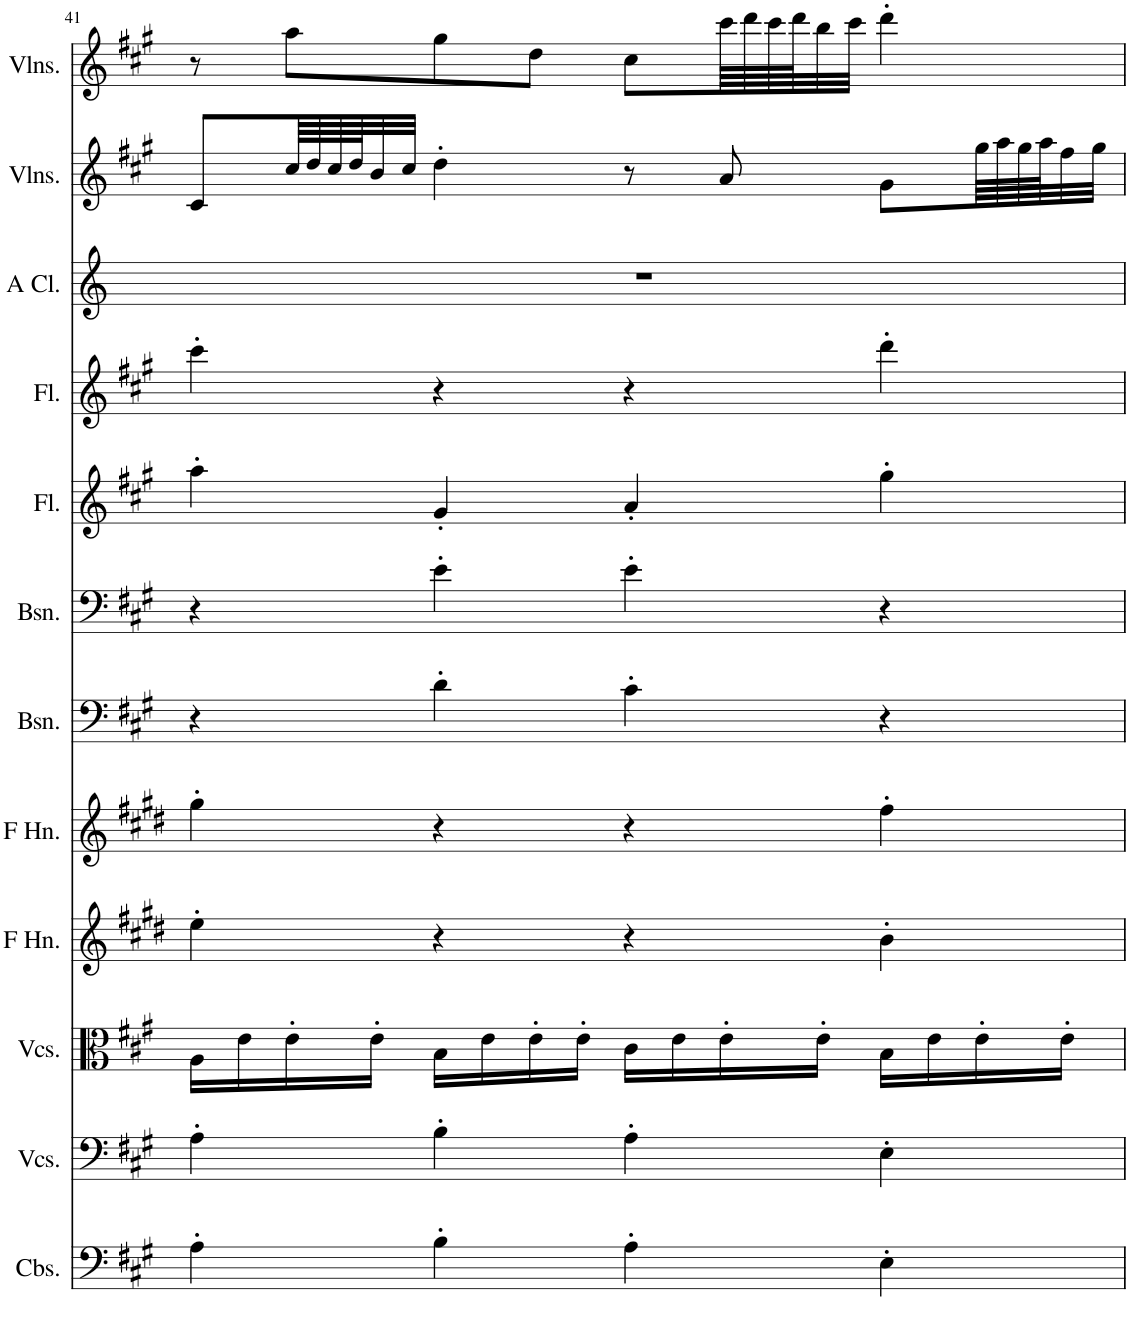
**kern	**kern	**kern	**kern	**kern	**kern	**kern	**kern	**kern	**kern	**kern	**kern
*part12	*part11	*part10	*part9	*part8	*part7	*part6	*part5	*part4	*part3	*part2	*part1
*staff12	*staff11	*staff10	*staff9	*staff8	*staff7	*staff6	*staff5	*staff4	*staff3	*staff2	*staff1
*I"Contrabasses, Contrabass	*I"Violoncellos, Cello	*I"Violoncellos, Viola	*I"Horn in F, A Horn 2	*I"Horn in F, A Horn 1	*I"Bassoon, Bassoon 2	*I"Bassoon, Bassoon 1	*I"Flute, Flute 2	*I"Flute, Flute 1	*I"A Clarinet, Solo A Clarinet	*I"Violins, Violin 2	*I"Violins, Violin 1
*I'Cbs.	*I'Vcs.	*I'Vcs.	*I'F Hn.	*I'F Hn.	*I'Bsn.	*I'Bsn.	*I'Fl.	*I'Fl.	*I'A Cl.	*I'Vlns.	*I'Vlns.
!!LO:PB:g=z
*clefF4	*clefF4	*clefC3	*clefG2	*clefG2	*clefF4	*clefF4	*clefG2	*clefG2	*clefG2	*clefG2	*clefG2
*Trd7c12	*	*	*Trd4c7	*Trd4c7	*	*	*	*	*Trd2c3	*	*
*k[f#c#g#]	*k[f#c#g#]	*k[f#c#g#]	*k[f#c#g#d#]	*k[f#c#g#d#]	*k[f#c#g#]	*k[f#c#g#]	*k[f#c#g#]	*k[f#c#g#]	*k[]	*k[f#c#g#]	*k[f#c#g#]
*M4/4	*M4/4	*M4/4	*M4/4	*M4/4	*M4/4	*M4/4	*M4/4	*M4/4	*M4/4	*M4/4	*M4/4
=41	=41	=41	=41	=41	=41	=41	=41	=41	=41	=41	=41
4A'\	4A'\	16A\LL	4ee'\	4gg#'\	4r	4r	4aa'\	4ccc#'\	1r	8c#/L	8r
.	.	16e\	.	.	.	.	.	.	.	.	.
.	.	16e'\	.	.	.	.	.	.	.	64cc#/LLL	8aa\L
.	.	.	.	.	.	.	.	.	.	64dd/	.
.	.	.	.	.	.	.	.	.	.	64cc#/	.
.	.	.	.	.	.	.	.	.	.	64dd/J	.
.	.	16e'\JJ	.	.	.	.	.	.	.	32b/	.
.	.	.	.	.	.	.	.	.	.	32cc#/JJJ	.
4B'\	4B'\	16B\LL	4r	4r	4d'\	4e'\	4g#'/	4r	.	4dd'\	8gg#\
.	.	16e\	.	.	.	.	.	.	.	.	.
.	.	16e'\	.	.	.	.	.	.	.	.	8dd\J
.	.	16e'\JJ	.	.	.	.	.	.	.	.	.
4A'\	4A'\	16c#\LL	4r	4r	4c#'\	4e'\	4a'/	4r	.	8r	8cc#\L
.	.	16e\	.	.	.	.	.	.	.	.	.
.	.	16e'\	.	.	.	.	.	.	.	8a/	64ccc#\LLL
.	.	.	.	.	.	.	.	.	.	.	64ddd\
.	.	.	.	.	.	.	.	.	.	.	64ccc#\
.	.	.	.	.	.	.	.	.	.	.	64ddd\J
.	.	16e'\JJ	.	.	.	.	.	.	.	.	32bb\
.	.	.	.	.	.	.	.	.	.	.	32ccc#\JJJ
4E'\	4E'\	16B\LL	4b'\	4ff#'\	4r	4r	4gg#'\	4ddd'\	.	8g#\L	4ddd'\
.	.	16e\	.	.	.	.	.	.	.	.	.
.	.	16e'\	.	.	.	.	.	.	.	64gg#\LLL	.
.	.	.	.	.	.	.	.	.	.	64aa\	.
.	.	.	.	.	.	.	.	.	.	64gg#\	.
.	.	.	.	.	.	.	.	.	.	64aa\J	.
.	.	16e'\JJ	.	.	.	.	.	.	.	32ff#\	.
.	.	.	.	.	.	.	.	.	.	32gg#\JJJ	.
=	=	=	=	=	=	=	=	=	=	=	=
*-	*-	*-	*-	*-	*-	*-	*-	*-	*-	*-	*-
